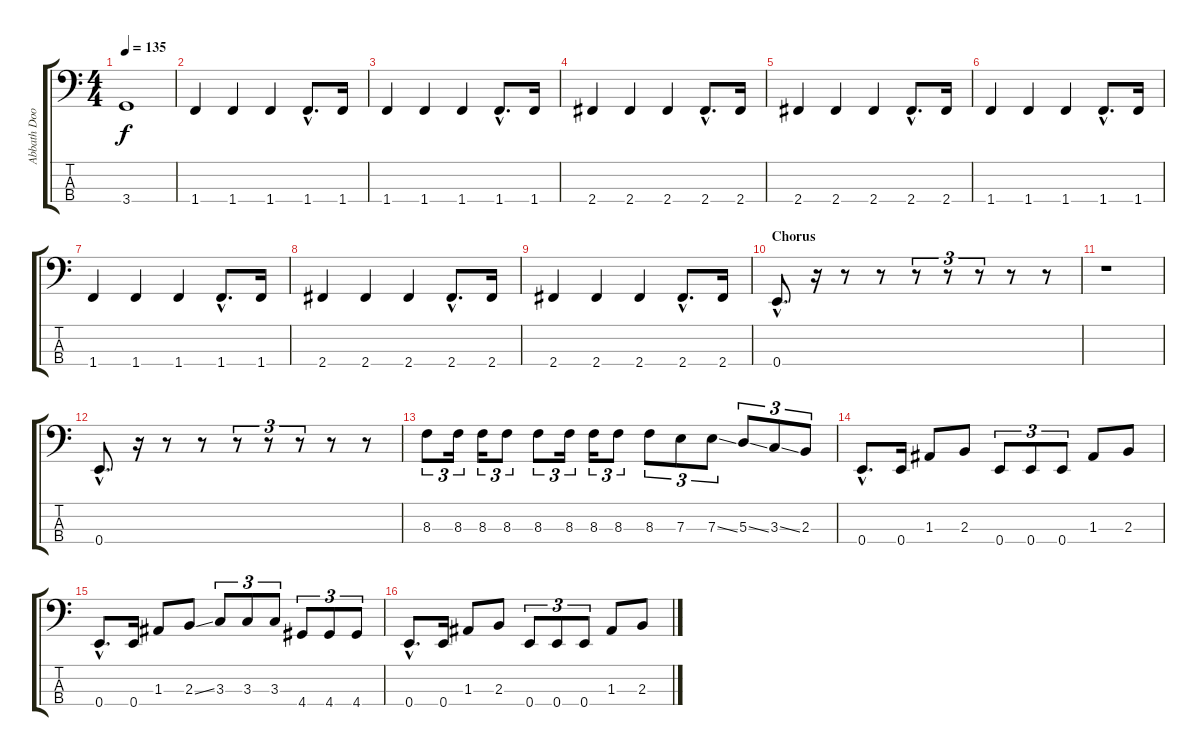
\track ("Abbath Doom Occulta" "Abbath Doo") {instrument electricbasspick}
\staff {score tabs}
\tuning (G2 D2 A1 E1) {hide}
\ts (4 4)
\tempo 135
\clef f4
\ks c
3.4.1{dy f} |
1.4.4 1.4.4 1.4.4 1.4{hac}.8{d} 1.4.16 |
1.4.4 1.4.4 1.4.4 1.4{hac}.8{d} 1.4.16 |
2.4.4 2.4.4 2.4.4 2.4{hac}.8{d} 2.4.16 |
2.4.4 2.4.4 2.4.4 2.4{hac}.8{d} 2.4.16 |
1.4.4 1.4.4 1.4.4 1.4{hac}.8{d} 1.4.16 |
1.4.4 1.4.4 1.4.4 1.4{hac}.8{d} 1.4.16 |
2.4.4 2.4.4 2.4.4 2.4{hac}.8{d} 2.4.16 |
2.4.4 2.4.4 2.4.4 2.4{hac}.8{d} 2.4.16 |
\section ("" "Chorus")
0.4{hac}.8{d} r.16 r.8 r.8 r.8{tu (3 2)} r.8{tu (3 2)} r.8{tu (3 2)} r.8 r.8 |
r.1 |
0.4{hac}.8{d} r.16 r.8 r.8 r.8{tu (3 2)} r.8{tu (3 2)} r.8{tu (3 2)} r.8 r.8 |
8.3.8{tu (3 2)} 8.3.16{tu (3 2)} 8.3.16{tu (3 2)} 8.3.8{tu (3 2)} 8.3.8{tu (3 2)} 8.3.16{tu (3 2)} 8.3.16{tu (3 2)} 8.3.8{tu (3 2)} 8.3.8{tu (3 2)} 7.3.8{tu (3 2)} 7.3{ss}.8{tu (3 2)} 5.3{ss}.8{tu (3 2)} 3.3{ss}.8{tu (3 2)} 2.3.8{tu (3 2)} |
0.4{hac}.8{d} 0.4.16 1.3.8 2.3.8 0.4.8{tu (3 2)} 0.4.8{tu (3 2)} 0.4.8{tu (3 2)} 1.3.8 2.3.8 |
0.4{hac}.8{d} 0.4.16 1.3.8 2.3{ss}.8 3.3.8{tu (3 2)} 3.3.8{tu (3 2)} 3.3.8{tu (3 2)} 4.4.8{tu (3 2)} 4.4.8{tu (3 2)} 4.4.8{tu (3 2)} |
0.4{hac}.8{d} 0.4.16 1.3.8 2.3.8 0.4.8{tu (3 2)} 0.4.8{tu (3 2)} 0.4.8{tu (3 2)} 1.3.8 2.3.8
